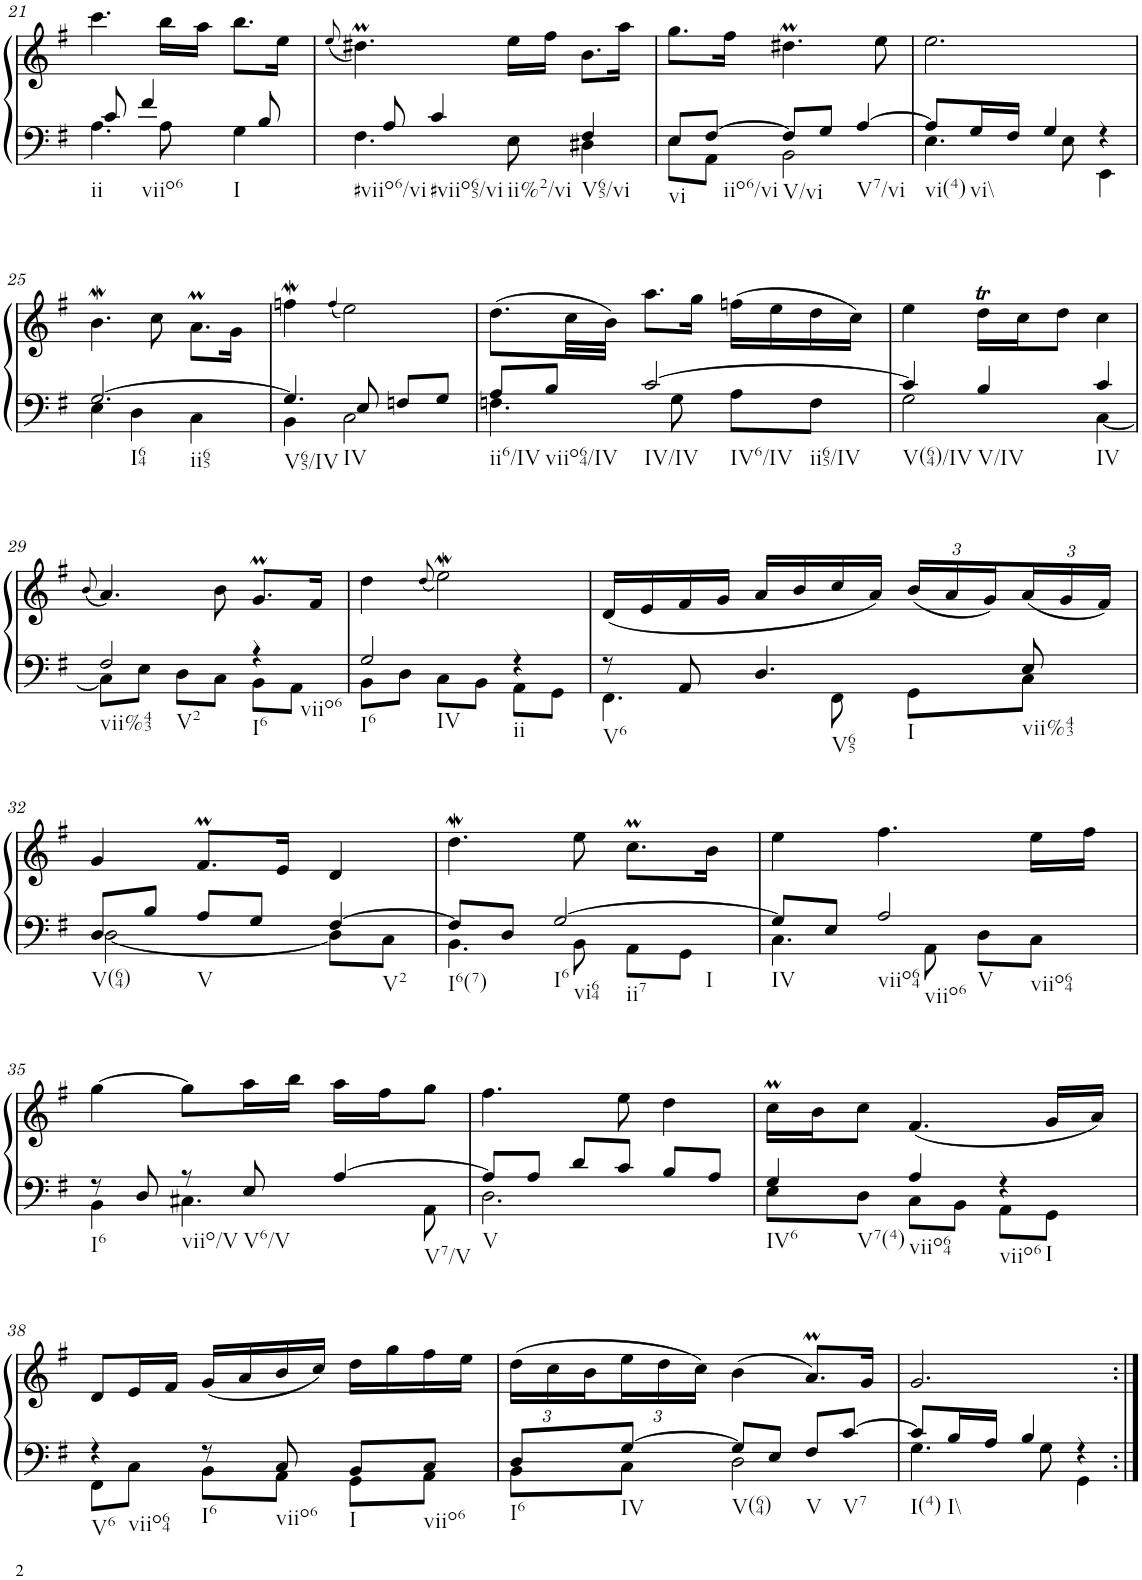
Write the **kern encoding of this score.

**kern	**kern
*part1	*part1
*staff2	*staff1
*I"Klavier linke Hand	*
!!LO:PB:g=z
*clefF4	*clefG2
*k[f#]	*k[f#]
*M3/4	*M3/4
=21	=21
*^	*
!LO:TX:b:t=ii	!	!
8ryy	4.A\	4.ccc\
8c/	.	.
!LO:TX:b:t=viio6	!	!
4f#/	.	.
.	8A\	16bb\LL
.	.	16aa\JJ
!LO:TX:b:t=I	!	!
8ryy	4G\	8.bb\L
8B/	.	.
.	.	16ee\Jk
=22	=22	=22
.	.	(8qee/
!LO:TX:b:t=#viio6/vi	!	!
8ryy	4.F#\	4.dd#Xm\)
8A/	.	.
!LO:TX:b:t=#viio65/vi	!	!
!LO:TX:b:t=ii%2/vi	!	!
4c/	.	.
.	8E\	16ee\LL
.	.	16ff#\JJ
!LO:TX:b:t=V65/vi	!	!
4F#/	4D#X\	8.b\L
.	.	16aa\Jk
=23	=23	=23
!LO:TX:b:t=vi	!	!
8E/L	8E\L	8.gg\L
!LO:TX:b:t=iio6/vi	!	!
[8F#/J	8AA\J	.
.	.	16ff#\Jk
!LO:TX:b:t=V/vi	!	!
8F#/L]	2BB\	4.dd#Xm\
8G/J	.	.
!LO:TX:b:t=V7/vi	!	!
[4A/	.	.
.	.	8ee\
=24	=24	=24
!LO:TX:b:t=vi(4)	!	!
8A/L]	4.E\	2.ee\
!LO:TX:b:t=vi\\	!	!
16G/L	.	.
16F#/JJ	.	.
4G/	.	.
.	8E\	.
4r	4EE\	.
!!LO:LB:g=z
=25	=25	=25
!LO:TX:b:t=I64	!	!
!LO:TX:b:t=ii65	!	!
[2.G/	4E\	4.bW\
.	4D\	.
.	.	8cc\
.	4C\	8.aM\L
.	.	16g\Jk
=26	=26	=26
!LO:TX:b:t=V65/IV	!	!
!LO:TX:b:t=IV	!	!
4.G/]	4BB\	4ffnw\
.	.	(4qff/
.	2C\	2ee\)
8E/	.	.
8Fn/L	.	.
8G/J	.	.
=27	=27	=27
!LO:TX:b:t=ii6/IV	!	!
8A/L	4.Fn\	(8.dd\L
!LO:TX:b:t=viio64/IV	!	!
8B/J	.	.
.	.	32cc\LL
.	.	32b\JJJ)
!LO:TX:b:t=IV/IV	!	!
!LO:TX:b:t=IV6/IV	!	!
!LO:TX:b:t=ii65/IV	!	!
[2c/	.	8.aa\L
.	8G\	.
.	.	16gg\Jk
.	8A\L	(16ffn\LL
.	.	16ee\
.	8F\J	16dd\
.	.	16cc\JJ)
=28	=28	=28
!LO:TX:b:t=V(64)/IV	!	!
4c/]	2G\	4ee\
!LO:TX:b:t=V/IV	!	!
4B/	.	16ddT\LL
.	.	16cc\J
.	.	8dd\J
!LO:TX:b:t=IV	!	!
4c/	[4C\	4cc\
!!LO:LB:g=z
=29	=29	=29
.	.	(8qb/
!LO:TX:b:t=vii%43	!	!
!LO:TX:b:t=V2	!	!
2F#/	8C\L]	4.a/)
.	8E\J	.
.	8D\L	.
.	8C\J	8b\
!LO:TX:b:t=I6	!	!
!LO:TX:b:t=viio6	!	!
4r	8BB\L	8.gM/L
.	8AA\J	.
.	.	16f#/Jk
=30	=30	=30
!LO:TX:b:t=I6	!	!
!LO:TX:b:t=IV	!	!
2G/	8BB\L	4dd\
.	8D\J	.
.	.	(8qdd/
.	8C\L	2eeW\)
.	8BB\J	.
!LO:TX:b:t=ii	!	!
4r	8AA\L	.
.	8GG\J	.
=31	=31	=31
!LO:TX:b:t=V6	!	!
8r	4.FF#\	(16d/LL
.	.	16e/
8AA/	.	16f#/
.	.	16g/JJ
!LO:TX:b:t=V65	!	!
!LO:TX:b:t=I	!	!
4.D/	.	16a/LL
.	.	16b/
.	8FF#\	16cc/
.	.	16a/JJ)
*	*	*Xbrackettup
.	8GG\L	(24b/LL
.	.	24a/
.	.	24g/)
!LO:TX:b:t=vii%43	!	!
8E/	8C\J	(24a/
.	.	24g/
.	.	24f#/JJ)
!!LO:LB:g=z
=32	=32	=32
!LO:TX:b:t=V(64)	!	!
8D/L	[2D\	4g/
8B/J	.	.
!LO:TX:b:t=V	!	!
8A/L	.	8.f#m/L
8G/J	.	.
.	.	16e/Jk
!LO:TX:b:t=V2	!	!
[4F#/	8D\L]	4d/
.	8C\J	.
=33	=33	=33
!LO:TX:b:t=I6(7)	!	!
8F#/L]	4.BB\	4.ddW\
8D/J	.	.
!LO:TX:b:t=I6	!	!
!LO:TX:b:t=vi64	!	!
!LO:TX:b:t=ii7	!	!
!LO:TX:b:t=I	!	!
[2G/	.	.
.	8BB\	8ee\
.	8AA\L	8.ccM\L
.	8GG\J	.
.	.	16b\Jk
=34	=34	=34
!LO:TX:b:t=IV	!	!
8G/L]	4.C\	4ee\
8E/J	.	.
!LO:TX:b:t=viio64	!	!
!LO:TX:b:t=viio6	!	!
!LO:TX:b:t=V	!	!
!LO:TX:b:t=viio64	!	!
2A/	.	4.ff#\
.	8AA\	.
.	8D\L	.
.	8C\J	16ee\LL
.	.	16ff#\JJ
!!LO:LB:g=z
=35	=35	=35
!LO:TX:b:t=I6	!	!
8r	4BB\	[4gg\
8D/	.	.
!LO:TX:b:t=viio/V	!	!
8r	4.C#X\	8gg\L]
!LO:TX:b:t=V6/V	!	!
8E/	.	16aa\L
.	.	16bb\JJ
!LO:TX:b:t=V7/V	!	!
[4A/	.	16aa\LL
.	.	16ff#\J
.	8AA\	8gg\J
=36	=36	=36
!LO:TX:b:t=V	!	!
8A/L]	2.D\	4.ff#\
8A/J	.	.
8d/L	.	.
8c/J	.	8ee\
8B/L	.	4dd\
8A/J	.	.
=37	=37	=37
!LO:TX:b:t=IV6	!	!
!LO:TX:b:t=V7(4)	!	!
4G/	8E\L	16ccM\LL
.	.	16b\J
.	8D\J	8cc\J
!LO:TX:b:t=viio64	!	!
4A/	8C\L	(4.f#/
.	8BB\J	.
!LO:TX:b:t=viio6	!	!
!LO:TX:b:t=I	!	!
4r	8AA\L	.
.	8GG\J	16g/LL
.	.	16a/JJ)
!!LO:LB:g=z
=38	=38	=38
!LO:TX:b:t=V6	!	!
!LO:TX:b:t=viio64	!	!
4r	8FF#\L	8d/L
.	8C\J	16e/L
.	.	16f#/JJ
!LO:TX:b:t=I6	!	!
8r	8BB\L	(16g/LL
.	.	16a/
!LO:TX:b:t=viio6	!	!
8C/	8AA\J	16b/
.	.	16cc/JJ)
!LO:TX:b:t=I	!	!
8BB/L	8GG\L	16dd\LL
.	.	16gg\
!LO:TX:b:t=viio6	!	!
8C/J	8AA\J	16ff#\
.	.	16ee\JJ
=39	=39	=39
!LO:TX:b:t=I6	!	!
8D/L	8BB\L	(24dd\LL
.	.	24cc\
.	.	24b\
!LO:TX:b:t=IV	!	!
[8G/J	8C\J	24ee\
.	.	24dd\
.	.	24cc\JJ)
!LO:TX:b:t=V(64)	!	!
8G/L]	2D\	(4b\
8E/J	.	.
!LO:TX:b:t=V	!	!
8F#/L	.	8.aM/L)
!LO:TX:b:t=V7	!	!
[8c/J	.	.
.	.	16g/Jk
=40	=40	=40
!LO:TX:b:t=I(4)	!	!
8c/L]	4.G\	2.g/
!LO:TX:b:t=I\\	!	!
16B/L	.	.
16A/JJ	.	.
4B/	.	.
.	8G\	.
4r	4GG\	.
*v	*v	*
=:|!	=:|!
*-	*-
